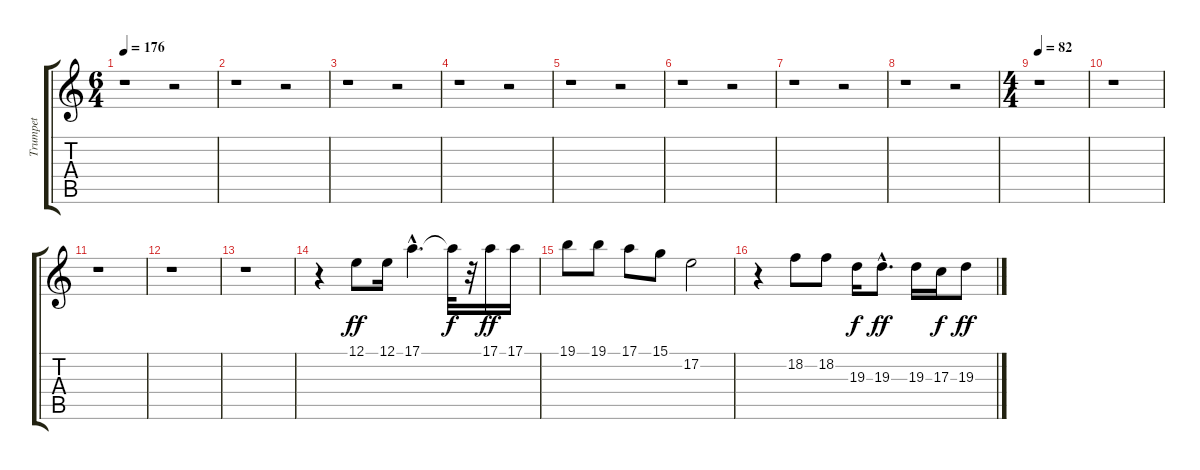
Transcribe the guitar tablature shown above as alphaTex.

\track ("Trumpet" "Trumpet") {instrument trumpet}
\staff {score tabs}
\tuning (E4 B3 G3 D3 A2 E2) {hide}
\ts (6 4)
\tempo 176
\clef g2
\ks c
r.1{dy f} r.2 |
r.1 r.2 |
r.1 r.2 |
r.1 r.2 |
r.1 r.2 |
r.1 r.2 |
r.1 r.2 |
r.1 r.2 |
\ts (4 4)
\tempo 82
r.1 |
r.1 |
r.1 |
r.1 |
r.1 |
r.4 12.1.8{dy ff} 12.1.16 17.1{hac}.4{d} 17.1{t}.32{dy f} r.32 17.1.16{dy ff} 17.1.16 |
19.1.8 19.1.8 17.1.8 15.1.8 17.2.2 |
r.4 18.2.8 18.2.8 19.3.16{dy f} 19.3{hac}.8{d dy ff} 19.3.16 17.3.16{dy f} 19.3.8{dy ff}
